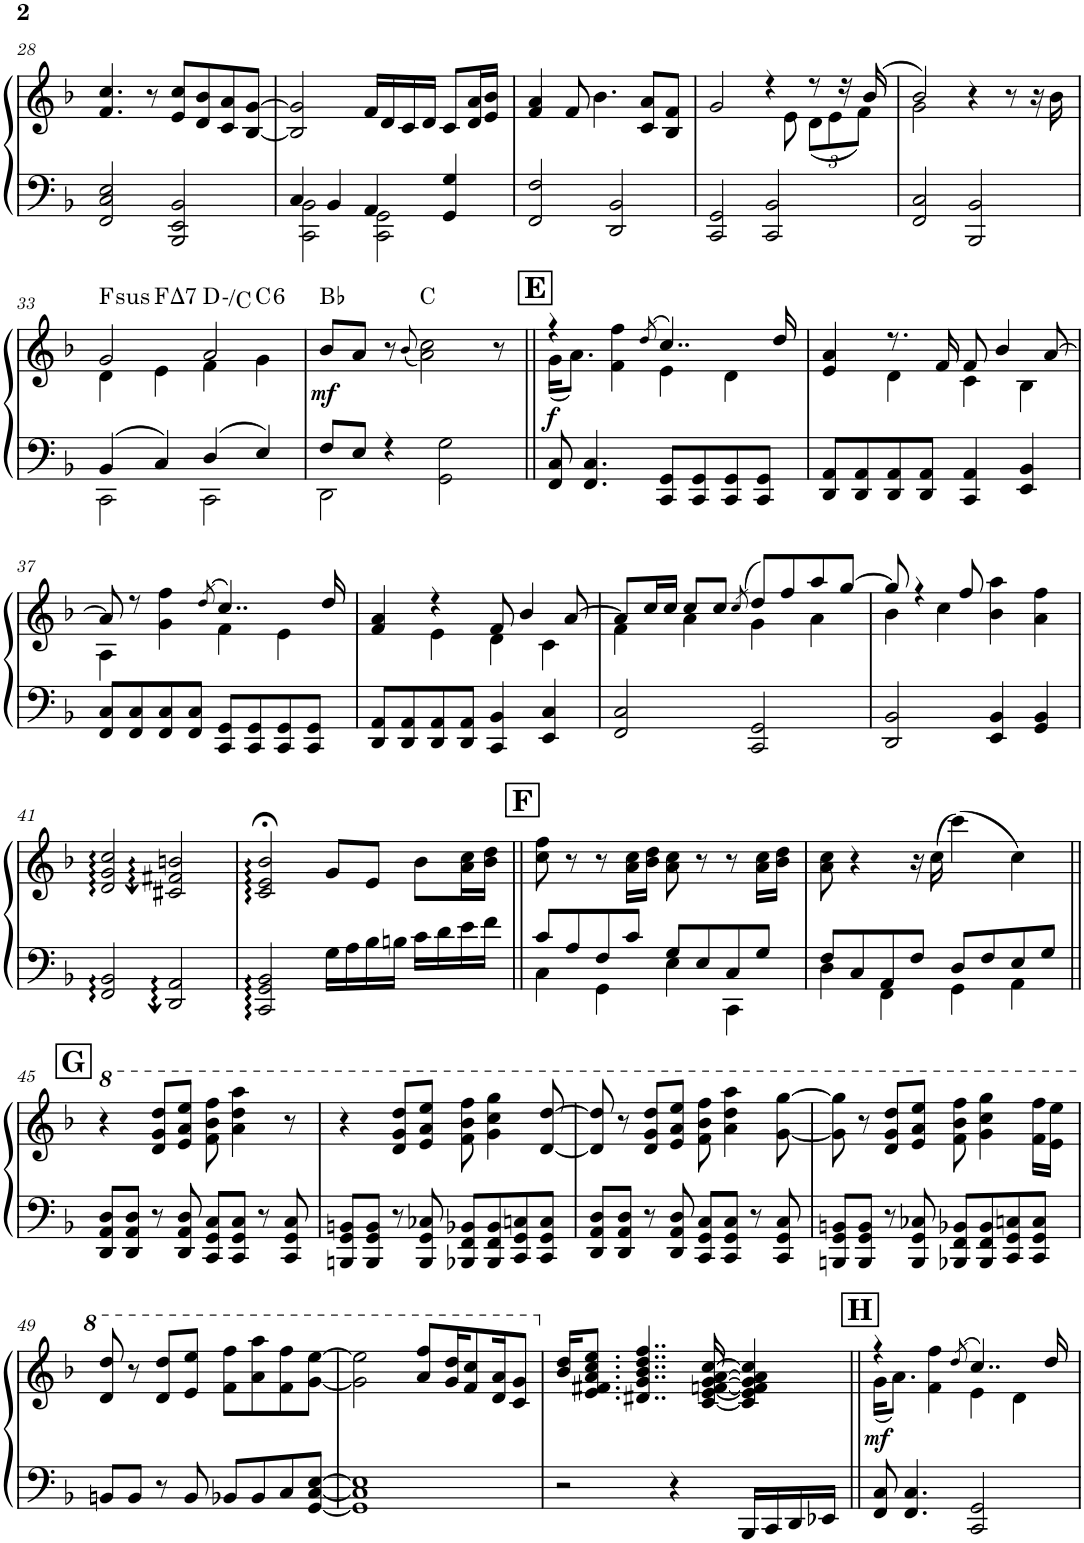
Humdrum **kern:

**kern	**kern	**dynam	**harte
*part1	*part1	*part1	*part1
*staff2	*staff1	*staff1/2	*
*I"Piano	*	*	*
*I'Pno.	*	*	*
!!LO:PB:g=z
*clefF4	*clefG2	*	*
*k[b-]	*k[b-]	*	*
*M4/4	*M4/4	*	*
=28	=28	=28	=28
2FF/ 2C/ 2E/	4.f/ 4.cc/	.	.
.	8r	.	.
2BBB-/ 2EE/ 2BB-/	8e/ 8cc/L	.	.
.	8d/ 8b-/	.	.
.	8c/ 8a/	.	.
.	[8B-/ [8g/J	.	.
=29	=29	=29	=29
*^	*	*	*
4C/	2CC\ 2BB-\	2B-/] 2g/]	.	.
4BB-/	.	.	.	.
4AA/	2CC\ 2GG\	16f/LL	.	.
.	.	16d/	.	.
.	.	16c/	.	.
.	.	16d/JJ	.	.
4GG/ 4G/	.	8c/L	.	.
.	.	16d/ 16a/L	.	.
.	.	16e/ 16b-/JJ	.	.
*v	*v	*	*	*
=30	=30	=30	=30
2FF/ 2F/	4f/ 4a/	.	.
.	8f/	.	.
.	4.b-\	.	.
2DD/ 2BB-/	.	.	.
.	8c/ 8a/L	.	.
.	8B-/ 8f/J	.	.
=31	=31	=31	=31
*	*^	*	*
2CC/ 2GG/	2g/	8ryy	.	.
*	*v	*v	*	*
2CC/ 2BB-/	4r	.	.
*	*^	*	*
.	.	8e\	.	.
*	*	*Xbrackettup	*	*
.	8r	(12d\L	.	.
.	.	12e\	.	.
.	16r	.	.	.
.	.	12f\J)	.	.
.	(16b-/	.	.	.
=32	=32	=32	=32	=32
2FF/ 2C/	2b-/)	2g\	.	.
2BBB-/ 2BB-/	4r	2ryy	.	.
.	8r	.	.	.
.	16r	.	.	.
.	16b-\	.	.	.
!!LO:LB:g=z	!!
=33	=33	=33	=33	=33
*^	*	*	*	*
!	!	!	!	!	!LO:H:kt=sus
4BB-/	2CC\	2g/	4d\	.	F:sus4
!	!	!	!	!	!LO:H:kt=7
4C/	.	.	4e\	.	F:maj7
4D/	2CC\	2a/	4f\	.	D:min/b7
!	!	!	!	!	!LO:H:kt=6
4E/	.	.	4g\	.	C:maj6
=34	=34	=34	=34	=34	=34
!	!	!	!	!LO:DY:b	!
*	*	*v	*v	*	*
8F/L	2DD\	8b-/L	mf	Bb:maj
8E/J	.	8a/J	.	.
4r	.	8r	.	.
.	.	(8qb-/	.	.
.	.	2a\ 2cc\)	.	C:maj
2GG\ 2G\	2ryy	.	.	.
.	.	8r	.	.
*v	*v	*	*	*
!!LO:REH:place=s1:a:B:cj:fs=14:t=E
=35||	=35||	=35||	=35||
*	*^	*	*
!	!	!	!LO:DY:b	!
8FF/ 8C/	4r	(16g\KL	f	.
.	.	8.a\J)	.	.
4.FF/ 4.C/	.	.	.	.
.	4f\ 4ff\	4ryy	.	.
.	(8qdd/	.	.	.
8CC/ 8GG/L	4..cc/)	4e\	.	.
8CC/ 8GG/	.	.	.	.
8CC/ 8GG/	.	4d\	.	.
8CC/ 8GG/J	.	.	.	.
.	16dd/	.	.	.
=36	=36	=36	=36	=36
8DD/ 8AA/L	4e/ 4a/	4ryy	.	.
8DD/ 8AA/	.	.	.	.
8DD/ 8AA/	8.r	4d\	.	.
8DD/ 8AA/J	.	.	.	.
.	16f/	.	.	.
4CC/ 4AA/	8f/	4c\	.	.
.	4b-/	.	.	.
4EE/ 4BB-/	.	4B-\	.	.
.	[8a/	.	.	.
!!LO:LB:g=z	!!
=37	=37	=37	=37	=37
8FF/ 8C/L	8a/]	4A\	.	.
8FF/ 8C/	8r	.	.	.
8FF/ 8C/	4g\ 4ff\	4ryy	.	.
8FF/ 8C/J	.	.	.	.
.	(8qdd/	.	.	.
8CC/ 8GG/L	4..cc/)	4f\	.	.
8CC/ 8GG/	.	.	.	.
8CC/ 8GG/	.	4e\	.	.
8CC/ 8GG/J	.	.	.	.
.	16dd/	.	.	.
=38	=38	=38	=38	=38
8DD/ 8AA/L	4f/ 4a/	4ryy	.	.
8DD/ 8AA/	.	.	.	.
8DD/ 8AA/	4r	4e\	.	.
8DD/ 8AA/J	.	.	.	.
4CC/ 4BB-/	8f/	4d\	.	.
.	4b-/	.	.	.
4EE/ 4C/	.	4c\	.	.
.	[8a/	.	.	.
=39	=39	=39	=39	=39
2FF/ 2C/	8a/L]	4f\	.	.
.	16cc/L	.	.	.
.	16cc/JJ	.	.	.
.	8cc/L	4a\	.	.
.	8cc/J	.	.	.
.	(8qcc/	.	.	.
2CC/ 2GG/	8dd/L)	4g\	.	.
.	8ff/	.	.	.
.	8aa/	4a\	.	.
.	[8gg/J	.	.	.
=40	=40	=40	=40	=40
2DD/ 2BB-/	8gg/]	4b-\	.	.
.	4r	.	.	.
.	.	4cc\	.	.
.	8ff/	.	.	.
4EE/ 4BB-/	4b-\ 4aa\	2ryy	.	.
4GG/ 4BB-/	4a\ 4ff\	.	.	.
*	*v	*v	*	*
!!LO:LB:g=z
=41	=41	=41	=41
2FF/ 2BB-/	2d/ 2g/ 2cc/	.	.
2DD/ 2AA/	2c#X/ 2f#X/ 2bn/	.	.
=42	=42	=42	=42
2CC/ 2GG/ 2BB-/	2c/;< 2e/;< 2b-/;<	.	.
16G\LL	8g/L	.	.
16A\	.	.	.
16B-\	8e/J	.	.
16Bn\JJ	.	.	.
16c\LL	8b-\L	.	.
16d\	.	.	.
16e\	16a\ 16cc\L	.	.
16f\JJ	16b-\ 16dd\JJ	.	.
!!LO:REH:place=s1:a:B:cj:fs=14:t=F
=43||	=43||	=43||	=43||
*^	*	*	*
8c/L	4C\	8cc\ 8ff\	.	.
8A/	.	8r	.	.
8F/	4GG\	8r	.	.
8c/J	.	16a\ 16cc\LL	.	.
.	.	16b-\ 16dd\JJ	.	.
8G/L	4E\	8a\ 8cc\	.	.
8E/	.	8r	.	.
8C/	4CC\	8r	.	.
8G/J	.	16a\ 16cc\LL	.	.
.	.	16b-\ 16dd\JJ	.	.
=44	=44	=44	=44	=44
8F/L	4D\	8a\ 8cc\	.	.
8C/	.	4r	.	.
8AA/	4FF\	.	.	.
8F/J	.	16r	.	.
.	.	(16cc\	.	.
8D/L	4GG\	(4ccc\)	.	.
8F/	.	.	.	.
8E/	4AA\	4cc\)	.	.
8G/J	.	.	.	.
*v	*v	*	*	*
!!LO:LB:g=z
!!LO:REH:place=s1:a:B:cj:fs=14:t=G
=45||	=45||	=45||	=45||
*	*8va	*	*
8DD/ 8AA/ 8D/L	4r	.	.
8DD/ 8AA/ 8D/J	.	.	.
8r	8dd/ 8gg/ 8ddd/L	.	.
8DD/ 8AA/ 8D/	8ee/ 8aa/ 8eee/J	.	.
8CC/ 8GG/ 8C/L	8ff\ 8bb-\ 8fff\	.	.
8CC/ 8GG/ 8C/J	4aa\ 4ddd\ 4aaa\	.	.
8r	.	.	.
8CC/ 8GG/ 8C/	8r	.	.
=46	=46	=46	=46
8BBBn/ 8GG/ 8BBn/L	4r	.	.
8BBB/ 8GG/ 8BB/J	.	.	.
8r	8dd/ 8gg/ 8ddd/L	.	.
8BBB/ 8GG/ 8C-X/	8ee/ 8aa/ 8eee/J	.	.
8BBB-X/ 8FF/ 8BB-X/L	8ff\ 8bb-\ 8fff\	.	.
8BBB-/ 8FF/ 8BB-/	4gg\ 4ccc\ 4ggg\	.	.
8CC/ 8GG/ 8Cn/	.	.	.
8CC/ 8GG/ 8C/J	[8dd/ [8ddd/	.	.
=47	=47	=47	=47
8DD/ 8AA/ 8D/L	8dd/] 8ddd/]	.	.
8DD/ 8AA/ 8D/J	8r	.	.
8r	8dd/ 8gg/ 8ddd/L	.	.
8DD/ 8AA/ 8D/	8ee/ 8aa/ 8eee/J	.	.
8CC/ 8GG/ 8C/L	8ff\ 8bb-\ 8fff\	.	.
8CC/ 8GG/ 8C/J	4aa\ 4ddd\ 4aaa\	.	.
8r	.	.	.
8CC/ 8GG/ 8C/	[8gg\ [8ggg\	.	.
=48	=48	=48	=48
8BBBn/ 8GG/ 8BBn/L	8gg\] 8ggg\]	.	.
8BBB/ 8GG/ 8BB/J	8r	.	.
8r	8dd/ 8gg/ 8ddd/L	.	.
8BBB/ 8GG/ 8C-X/	8ee/ 8aa/ 8eee/J	.	.
8BBB-X/ 8FF/ 8BB-X/L	8ff\ 8bb-\ 8fff\	.	.
8BBB-/ 8FF/ 8BB-/	4gg\ 4ccc\ 4ggg\	.	.
8CC/ 8GG/ 8Cn/	.	.	.
8CC/ 8GG/ 8C/J	16ff\ 16fff\LL	.	.
.	16ee\ 16eee\JJ	.	.
!!LO:LB:g=z
=49	=49	=49	=49
8BBn/L	8dd/ 8ddd/	.	.
8BB/J	8r	.	.
8r	8dd/ 8ddd/L	.	.
8BB/	8ee/ 8eee/J	.	.
8BB-X/L	8ff\ 8fff\L	.	.
8BB-/	8aa\ 8aaa\	.	.
8C/	8ff\ 8fff\	.	.
[8GG/ [8C/ [8E/J	[8gg\ [8eee\J	.	.
=50	=50	=50	=50
1GG] 1C] 1E]	2gg\] 2eee\]	.	.
.	8aa/ 8fff/L	.	.
.	16gg/ 16ddd/K	.	.
.	8ff/ 8ccc/	.	.
.	16dd/ 16aa/K	.	.
.	8cc/ 8gg/J	.	.
=51	=51	=51	=51
*	*X8va	*	*
2r	16b-/ 16dd/KL	.	.
.	8.e/ 8.f#X/ 8.a/ 8.cc/ 8.ee/J	.	.
.	4..d#X/ 4..g/ 4..b-/ 4..dd/ 4..ff/	.	.
4r	.	.	.
.	[16c/ [16e/ [16fn/ [16g/ [16a/ [16cc/	.	.
16BBB-/LL	4c/] 4e/] 4f/] 4g/] 4a/] 4cc/]	.	.
16CC/	.	.	.
16DD/	.	.	.
16EE-X/JJ	.	.	.
!!LO:REH:place=s1:a:B:cj:fs=14:t=H
=52||	=52||	=52||	=52||
*	*^	*	*
!	!	!	!LO:DY:b	!
8FF/ 8C/	4r	(16g\KL	mf	.
.	.	8.a\J)	.	.
4.FF/ 4.C/	.	.	.	.
.	4f\ 4ff\	4ryy	.	.
.	(8qdd/	.	.	.
2CC/ 2GG/	4..cc/)	4e\	.	.
.	.	4d\	.	.
.	16dd/	.	.	.
*	*v	*v	*	*
=	=	=	=
*-	*-	*-	*-
